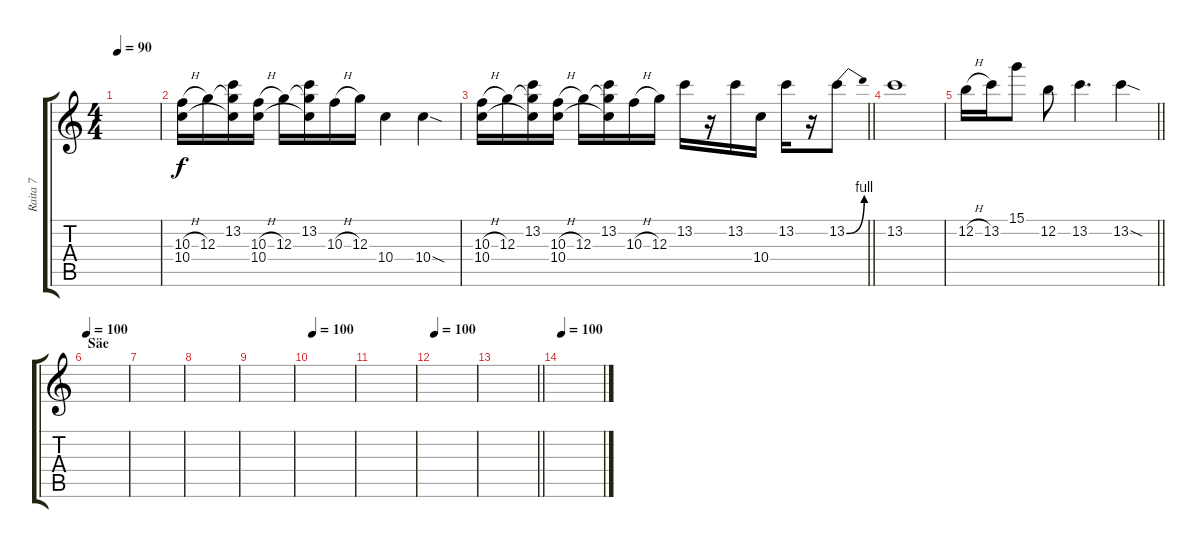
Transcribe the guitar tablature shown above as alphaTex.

\track ("Raita 7" "Raita 7") {instrument overdrivenguitar}
\staff {score tabs}
\tuning (E4 B3 G3 D3 A2 E2) {hide}
\ts (4 4)
\tempo 90
\clef g2
\ks c
|
(10.3{h} 10.4).16 12.3.16 (13.2 12.3{t} 10.4{t}).16 (10.3{h} 10.4).16 12.3.16 (13.2 12.3{t} 10.4{t}).16 10.3{h}.16 12.3.16 10.4.4 10.4{sod}.4 |
\barLineRight lightlight
(10.3{h} 10.4).16 12.3.16 (13.2 12.3{t} 10.4{t}).16 (10.3{h} 10.4).16 12.3.16 (13.2 12.3{t} 10.4{t}).16 10.3{h}.16 12.3.16 13.2.16 r.16 13.2.16 10.4.16 13.2.16 r.16 13.2{be (bend 0 0 60 4)}.8 |
13.2.1 |
\barLineRight lightlight
12.2{h}.16 13.2.16 15.1.8 12.2.8 13.2.4{d} 13.2{sod}.4 |
\section ("" "Säe")
\tempo 100
|
|
|
|
\tempo 100
|
|
\tempo 100
|
\barLineRight lightlight
|
\tempo 100
